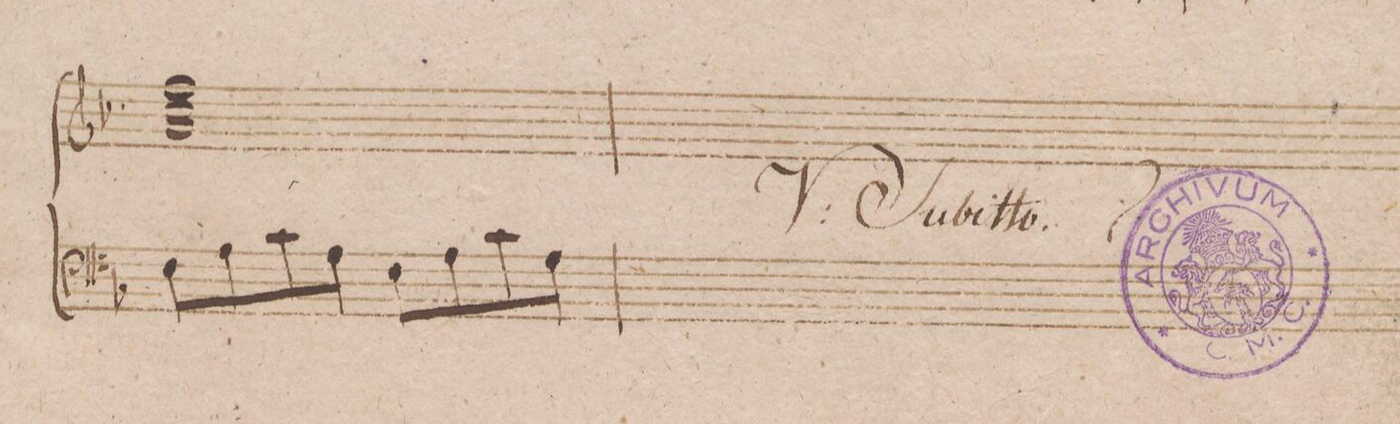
**kern
*I"Organo.
*clefF4
*k[b-]
*met(c)
*M4/4
8F\L
8A\
8c\
8A\J
8F\L
8A\
8c\
8A\J
=136
*-
